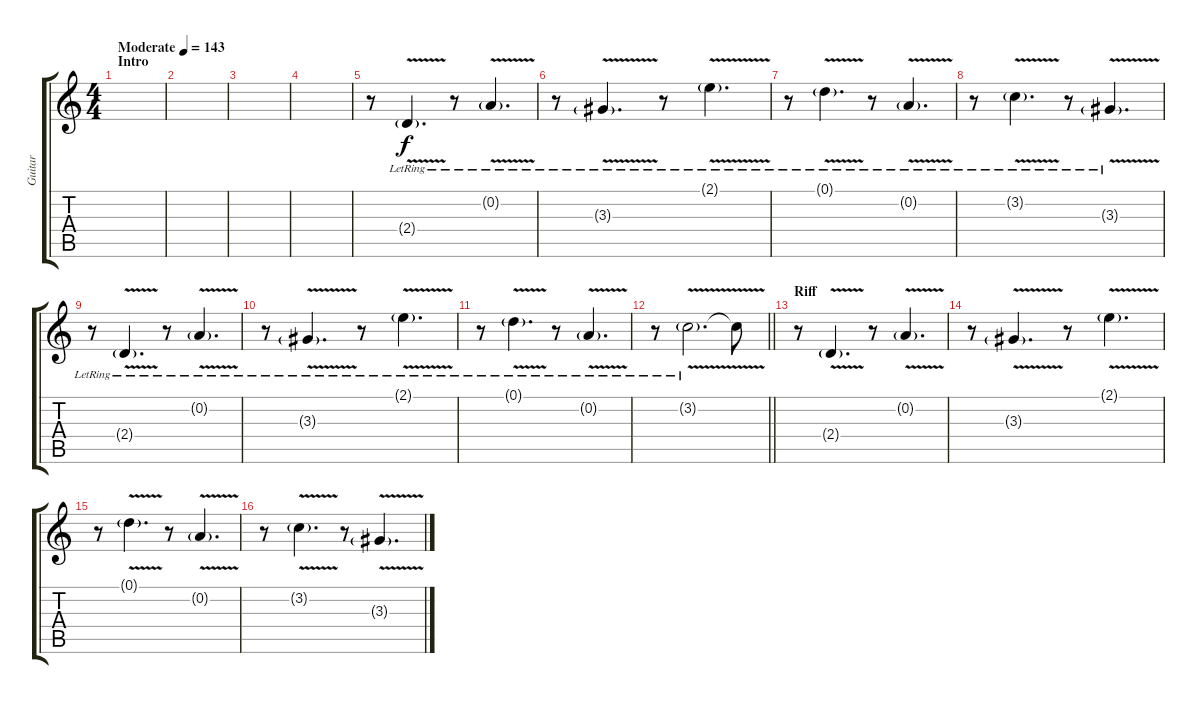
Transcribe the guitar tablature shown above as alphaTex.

\track ("Guitar" "Guitar") {instrument electricguitarclean}
\staff {score tabs}
\tuning (D4 A3 F3 C3 G2 D2) {hide}
\ts (4 4)
\section ("" "Intro")
\tempo (143 "Moderate")
\clef g2
\ks c
|
|
|
|
r.8 2.4{v g lr}.4{d} r.8 0.2{v g lr}.4{d} |
r.8 3.3{v g lr}.4{d} r.8 2.1{v g lr}.4{d} |
r.8 0.1{v g lr}.4{d} r.8 0.2{v g lr}.4{d} |
r.8 3.2{v g lr}.4{d} r.8 3.3{v g lr}.4{d} |
r.8 2.4{v g lr}.4{d} r.8 0.2{v g lr}.4{d} |
r.8 3.3{v g lr}.4{d} r.8 2.1{v g lr}.4{d} |
r.8 0.1{v g lr}.4{d} r.8 0.2{v g lr}.4{d} |
\barLineRight lightlight
r.8 3.2{v g lr}.2{d} 3.2{t}.8{dy f} |
\section ("" "Riff")
r.8 2.4{v g}.4{d} r.8 0.2{v g}.4{d} |
r.8 3.3{v g}.4{d} r.8 2.1{v g}.4{d} |
r.8 0.1{v g}.4{d} r.8 0.2{v g}.4{d} |
r.8 3.2{v g}.4{d} r.8 3.3{v g}.4{d}
